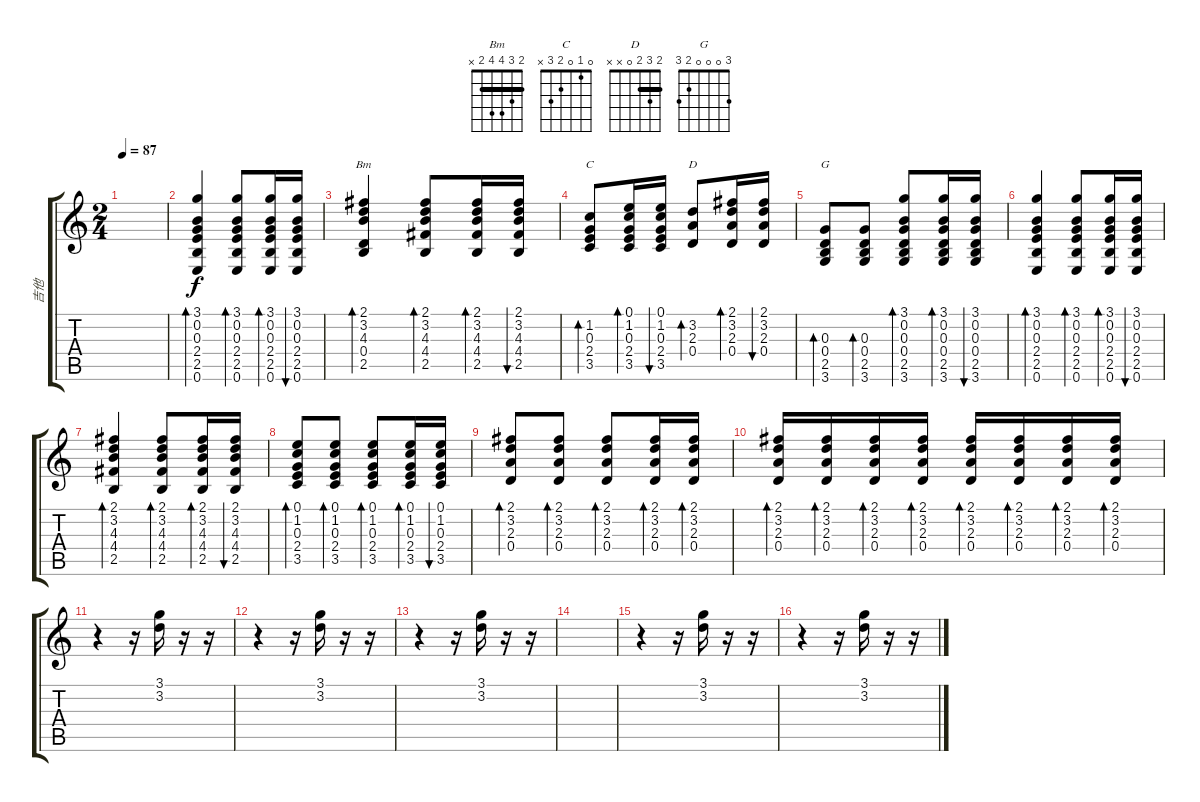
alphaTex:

\track ("吉他" "吉他") {instrument acousticguitarsteel}
\staff {score tabs}
\tuning (E4 B3 G3 D3 A2 E2) {hide}
\chord ("Bm" 2 3 4 4 2 x) {barre 2}
\chord ("C" 0 1 0 2 3 x)
\chord ("D" 2 3 2 0 x x) {barre 2}
\chord ("G" 3 0 0 0 2 3)
\ts (2 4)
\tempo 87
\clef g2
\ks c
|
(3.1 0.2 0.3 2.4 2.5 0.6).4{bd 60} (3.1 0.2 0.3 2.4 2.5 0.6).8{bd 60} (3.1 0.2 0.3 2.4 2.5 0.6).16{bd 60} (3.1 0.2 0.3 2.4 2.5 0.6).16{bu 120} |
(2.1 3.2 4.3 0.4 2.5).4{bd 60 ch "Bm"} (2.1 3.2 4.3 4.4 2.5).8{bd 60} (2.1 3.2 4.3 4.4 2.5).16{bd 60} (2.1 3.2 4.3 4.4 2.5).16{bu 120} |
(1.2 0.3 2.4 3.5).8{bd 60 ch "C"} (0.1 1.2 0.3 2.4 3.5).16{bd 60} (0.1 1.2 0.3 2.4 3.5).16{bu 60} (3.2 2.3 0.4).8{bd 60 ch "D"} (2.1 3.2 2.3 0.4).16{bd 60} (2.1 3.2 2.3 0.4).16{bu 60} |
(0.3 0.4 2.5 3.6).8{bd 60 ch "G"} (0.3 0.4 2.5 3.6).8{bd 60} (3.1 0.2 0.3 0.4 2.5 3.6).8{bd 60} (3.1 0.2 0.3 0.4 2.5 3.6).16{bd 60} (3.1 0.2 0.3 0.4 2.5 3.6).16{bu 60} |
(3.1 0.2 0.3 2.4 2.5 0.6).4{bd 60} (3.1 0.2 0.3 2.4 2.5 0.6).8{bd 60} (3.1 0.2 0.3 2.4 2.5 0.6).16{bd 60} (3.1 0.2 0.3 2.4 2.5 0.6).16{bu 60} |
(2.1 3.2 4.3 4.4 2.5).4{bd 60} (2.1 3.2 4.3 4.4 2.5).8{bd 60} (2.1 3.2 4.3 4.4 2.5).16{bd 60} (2.1 3.2 4.3 4.4 2.5).16{bu 60} |
(0.1 1.2 0.3 2.4 3.5).8{bd 60} (0.1 1.2 0.3 2.4 3.5).8{bd 60} (0.1 1.2 0.3 2.4 3.5).8{bd 60} (0.1 1.2 0.3 2.4 3.5).16{bd 60} (0.1 1.2 0.3 2.4 3.5).16{bu 60} |
(2.1 3.2 2.3 0.4).8{bd 60} (2.1 3.2 2.3 0.4).8{bd 60} (2.1 3.2 2.3 0.4).8{bd 60} (2.1 3.2 2.3 0.4).16{bd 60} (2.1 3.2 2.3 0.4).16{bd 60} |
(2.1 3.2 2.3 0.4).16{bd 60} (2.1 3.2 2.3 0.4).16{bd 60} (2.1 3.2 2.3 0.4).16{bd 60} (2.1 3.2 2.3 0.4).16{bd 60} (2.1 3.2 2.3 0.4).16{bd 60} (2.1 3.2 2.3 0.4).16{bd 60} (2.1 3.2 2.3 0.4).16{bd 60} (2.1 3.2 2.3 0.4).16{bd 60} |
r.4 r.16 (3.1 3.2).16 r.16 r.16 |
r.4 r.16 (3.1 3.2).16 r.16 r.16 |
r.4 r.16 (3.1 3.2).16 r.16 r.16 |
|
r.4 r.16 (3.1 3.2).16 r.16 r.16 |
r.4 r.16 (3.1 3.2).16 r.16 r.16
